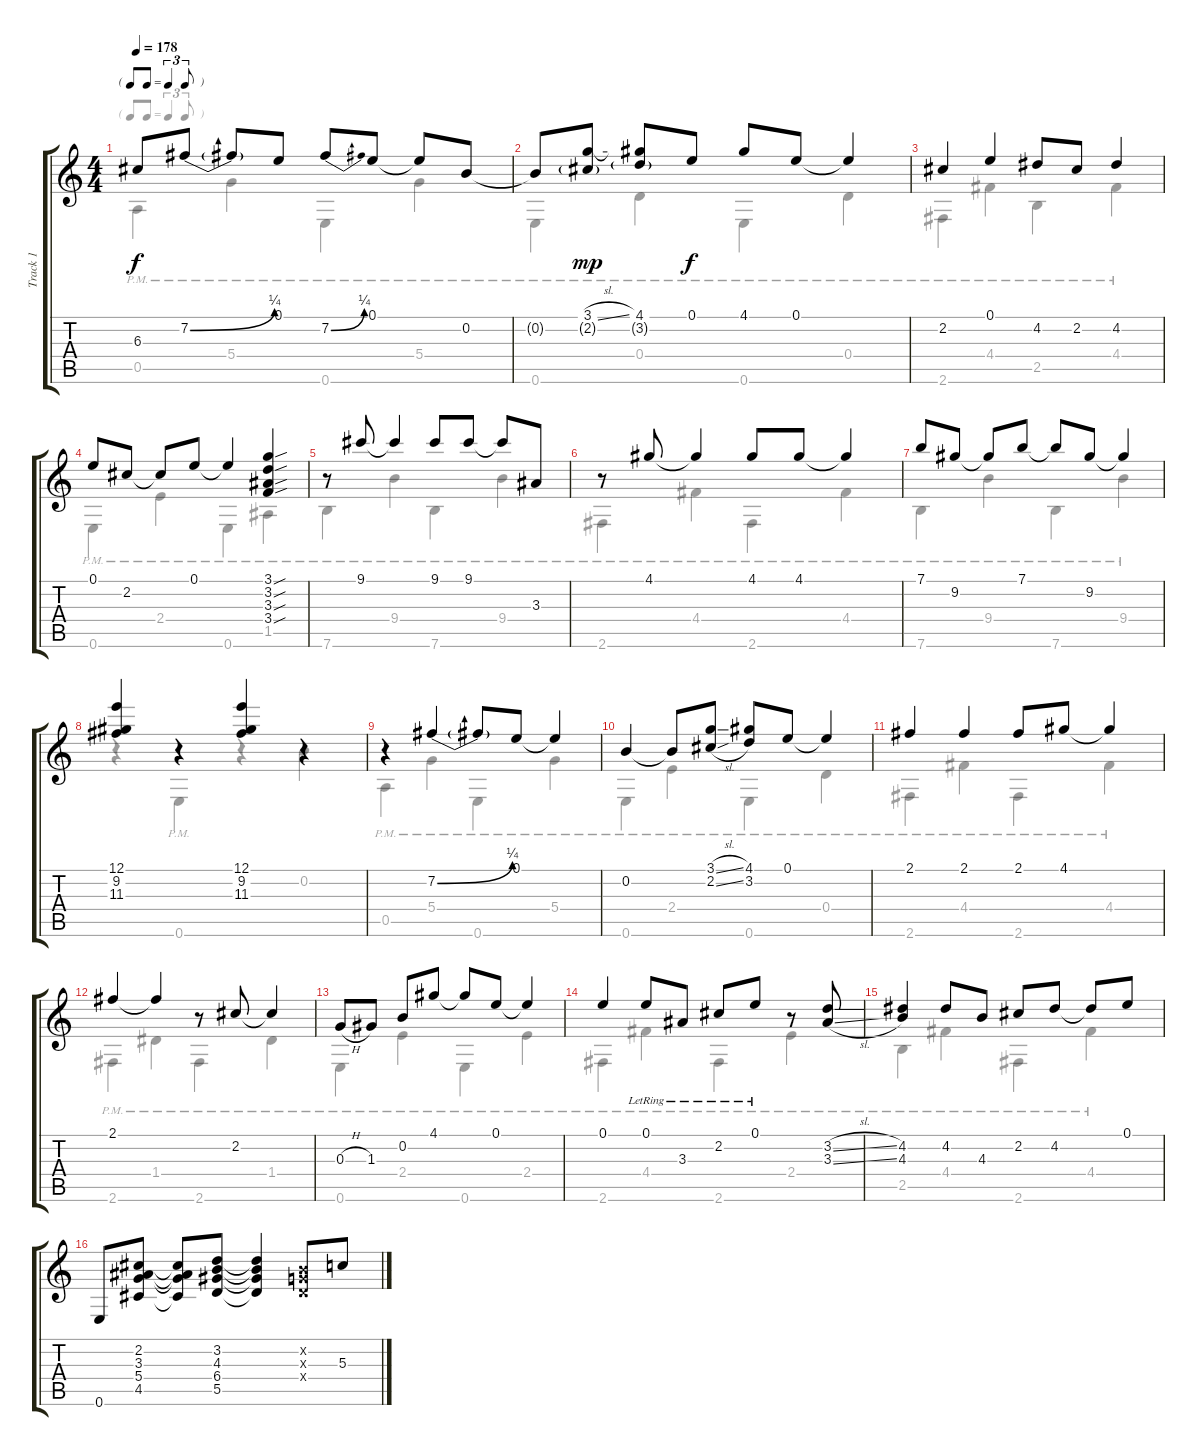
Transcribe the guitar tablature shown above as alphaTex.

\track ("Track 1" "Track 1") {instrument acousticguitarsteel}
\staff {score tabs}
\tuning (E4 B3 G3 D3 A2 E2) {hide}
\voice
\ts (4 4)
\tf triplet8th
\tempo 178
\clef g2
\ks c
6.3.8{dy f} 7.2{be (bend 0 0 60 1)}.8 7.2{t}.8 0.1.8 7.2{be (bend 0 0 60 1)}.8 0.1.8 0.1{t}.8 0.2.8 |
0.2{t}.8 (3.1{sl} 2.2{g}).8{dy mp} (4.1 3.2{g}).8 0.1.8{dy f} 4.1.8 0.1.8 0.1{t}.4 |
2.2.4 0.1.4 4.2.8 2.2.8 4.2.4 |
0.1.8 2.2.8 2.2{t}.8 0.1.8 0.1{t}.4 (3.1{sou} 3.2{sou} 3.3{sou} 3.4{sou}).4 |
r.8 9.1.8 9.1{t}.4 9.1.8 9.1.8 9.1{t}.8 3.3.8 |
r.8 4.1.8 4.1{t}.4 4.1.8 4.1.8 4.1{t}.4 |
7.1.8 9.2.8 9.2{t}.8 7.1.8 7.1{t}.8 9.2.8 9.2{t}.4 |
(12.1 9.2 11.3).4 r.4 (12.1 9.2 11.3).4 r.4 |
r.4 7.2{be (bend 0 0 60 1)}.4 7.2{t}.8 0.1.8 0.1{t}.4 |
0.2.4 0.2{t}.8 (3.1{sl} 2.2{sl}).8 (4.1 3.2).8 0.1.8 0.1{t}.4 |
2.1.4 2.1.4 2.1.8 4.1.8 4.1{t}.4 |
2.1.4 2.1{t}.4 r.8 2.2.8 2.2{t}.4 |
0.3{h}.8 1.3.8 0.2.8 4.1.8 4.1{t}.8 0.1.8 0.1{t}.4 |
0.1.4 0.1{lr}.8 3.3{lr}.8 2.2{lr}.8 0.1{lr}.8 r.8 (3.2{sl} 3.3{sl}).8 |
(4.2 4.3).4 4.2.8 4.3.8 2.2.8 4.2.8 4.2{t}.8 0.1.8 |
0.6.8 (2.2 3.3 5.4 4.5).8 (2.2{t} 3.3{t} 5.4{t} 4.5{t}).8 (3.2 4.3 6.4 5.5).8 (3.2{t} 4.3{t} 6.4{t} 5.5{t}).4 (0.2{x} 0.3{x} 0.4{x}).8 5.3{h}.8
\voice
\clef g2
\ottava regular
\simile none
\ks c
0.5{pm}.4{dy f} 5.4{pm}.4 0.6{pm}.4 5.4{pm}.4 |
0.6{pm}.4 0.4{pm}.4 0.6{pm}.4 0.4{pm}.4 |
2.6{pm}.4 4.4{pm}.4 2.5{pm}.4 4.4{pm}.4 |
0.6{pm}.4 2.4{pm}.4 0.6{pm}.4 1.5{pm}.4 |
7.6{pm}.4 9.4{pm}.4 7.6{pm}.4 9.4{pm}.4 |
2.6{pm}.4 4.4{pm}.4 2.6{pm}.4 4.4{pm}.4 |
7.6{pm}.4 9.4{pm}.4 7.6{pm}.4 9.4{pm}.4 |
r.4 0.6{pm}.4 r.4 0.2.4 |
0.5{pm}.4 5.4{pm}.4 0.6{pm}.4 5.4{pm}.4 |
0.6{pm}.4 2.4{pm}.4 0.6{pm}.4 0.4{pm}.4 |
2.6{pm}.4 4.4{pm}.4 2.6{pm}.4 4.4{pm}.4 |
2.6{pm}.4 1.4{pm}.4 2.6{pm}.4 1.4{pm}.4 |
0.6{pm}.4 2.4{pm}.4 0.6{pm}.4 2.4{pm}.4 |
2.6{pm}.4 4.4{pm}.4 2.6{pm}.4 2.4{pm}.4 |
2.5{pm}.4 4.4{pm}.4 2.6{pm}.4 4.4{pm}.4 |
